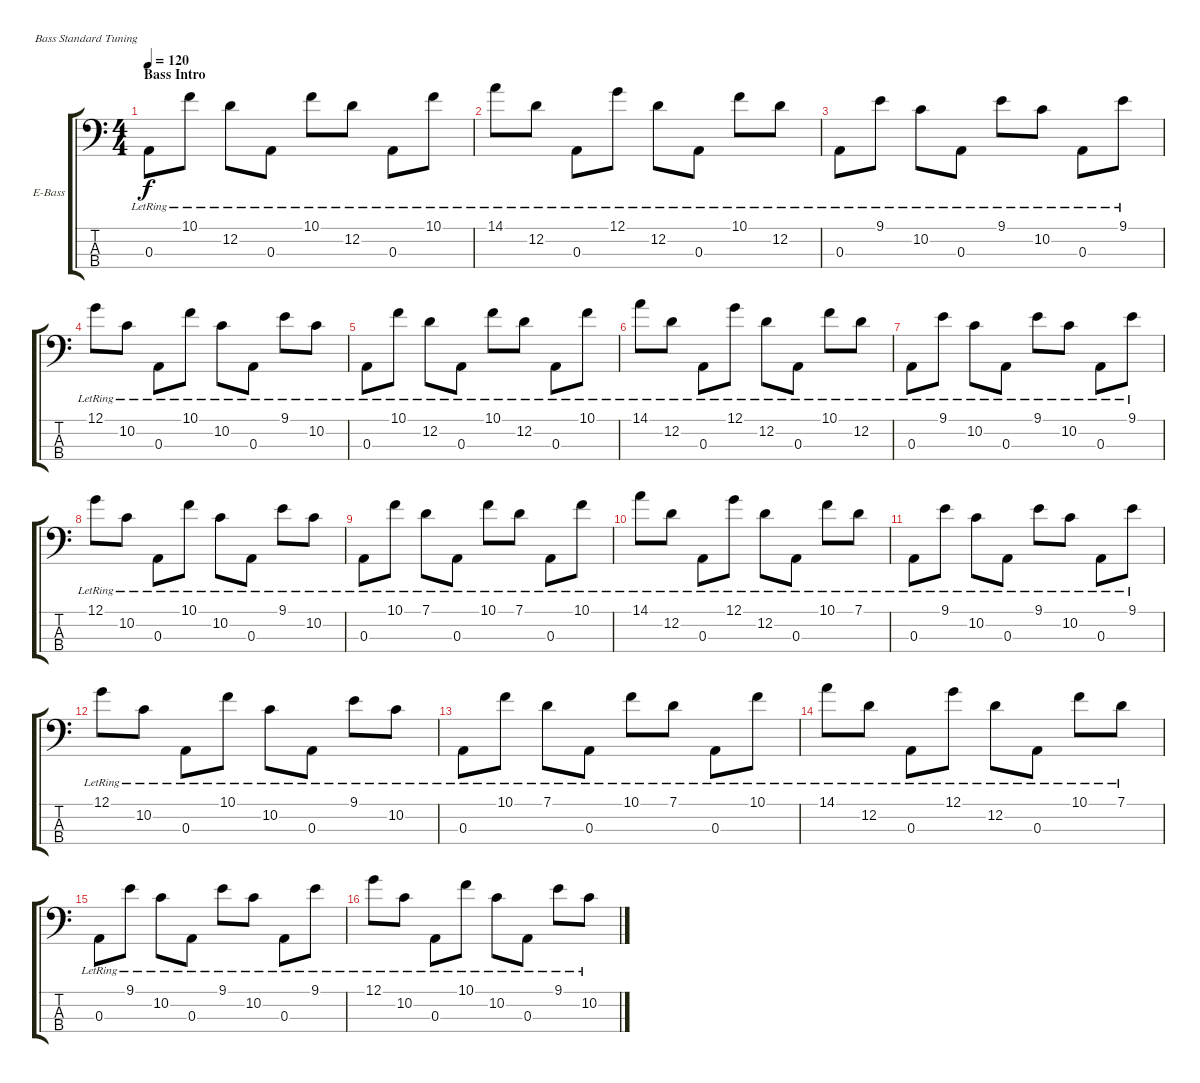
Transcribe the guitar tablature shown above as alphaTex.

\bracketExtendMode groupsimilarinstruments
\firstSystemTrackNameOrientation horizontal
\otherSystemsTrackNameOrientation horizontal
\track ("Bass" "E-Bass") {instrument electricbassfinger}
\staff {score tabs}
\tuning (G2 D2 A1 E1)
\ts (4 4)
\section ("" "Bass Intro")
\tempo 120
\clef f4
\ks c
0.3{lr}.8{dy f instrument electricbassfinger} 10.1{lr}.8 12.2{lr}.8 0.3{lr}.8 10.1{lr}.8 12.2{lr}.8 0.3{lr}.8 10.1{lr}.8 |
14.1{lr}.8 12.2{lr}.8 0.3{lr}.8 12.1{lr}.8 12.2{lr}.8 0.3{lr}.8 10.1{lr}.8 12.2{lr}.8 |
0.3{lr}.8 9.1{lr}.8 10.2{lr}.8 0.3{lr}.8 9.1{lr}.8 10.2{lr}.8 0.3{lr}.8 9.1{lr}.8 |
12.1{lr}.8 10.2{lr}.8 0.3{lr}.8 10.1{lr}.8 10.2{lr}.8 0.3{lr}.8 9.1{lr}.8 10.2{lr}.8 |
0.3{lr}.8 10.1{lr}.8 12.2{lr}.8 0.3{lr}.8 10.1{lr}.8 12.2{lr}.8 0.3{lr}.8 10.1{lr}.8 |
14.1{lr}.8 12.2{lr}.8 0.3{lr}.8 12.1{lr}.8 12.2{lr}.8 0.3{lr}.8 10.1{lr}.8 12.2{lr}.8 |
0.3{lr}.8 9.1{lr}.8 10.2{lr}.8 0.3{lr}.8 9.1{lr}.8 10.2{lr}.8 0.3{lr}.8 9.1{lr}.8 |
12.1{lr}.8 10.2{lr}.8 0.3{lr}.8 10.1{lr}.8 10.2{lr}.8 0.3{lr}.8 9.1{lr}.8 10.2{lr}.8 |
0.3{lr}.8 10.1{lr}.8 7.1{lr}.8 0.3{lr}.8 10.1{lr}.8 7.1{lr}.8 0.3{lr}.8 10.1{lr}.8 |
14.1{lr}.8 12.2{lr}.8 0.3{lr}.8 12.1{lr}.8 12.2{lr}.8 0.3{lr}.8 10.1{lr}.8 7.1{lr}.8 |
0.3{lr}.8 9.1{lr}.8 10.2{lr}.8 0.3{lr}.8 9.1{lr}.8 10.2{lr}.8 0.3{lr}.8 9.1{lr}.8 |
12.1{lr}.8 10.2{lr}.8 0.3{lr}.8 10.1{lr}.8 10.2{lr}.8 0.3{lr}.8 9.1{lr}.8 10.2{lr}.8 |
0.3{lr}.8 10.1{lr}.8 7.1{lr}.8 0.3{lr}.8 10.1{lr}.8 7.1{lr}.8 0.3{lr}.8 10.1{lr}.8 |
14.1{lr}.8 12.2{lr}.8 0.3{lr}.8 12.1{lr}.8 12.2{lr}.8 0.3{lr}.8 10.1{lr}.8 7.1{lr}.8 |
0.3{lr}.8 9.1{lr}.8 10.2{lr}.8 0.3{lr}.8 9.1{lr}.8 10.2{lr}.8 0.3{lr}.8 9.1{lr}.8 |
12.1{lr}.8 10.2{lr}.8 0.3{lr}.8 10.1{lr}.8 10.2{lr}.8 0.3{lr}.8 9.1{lr}.8 10.2{lr}.8
